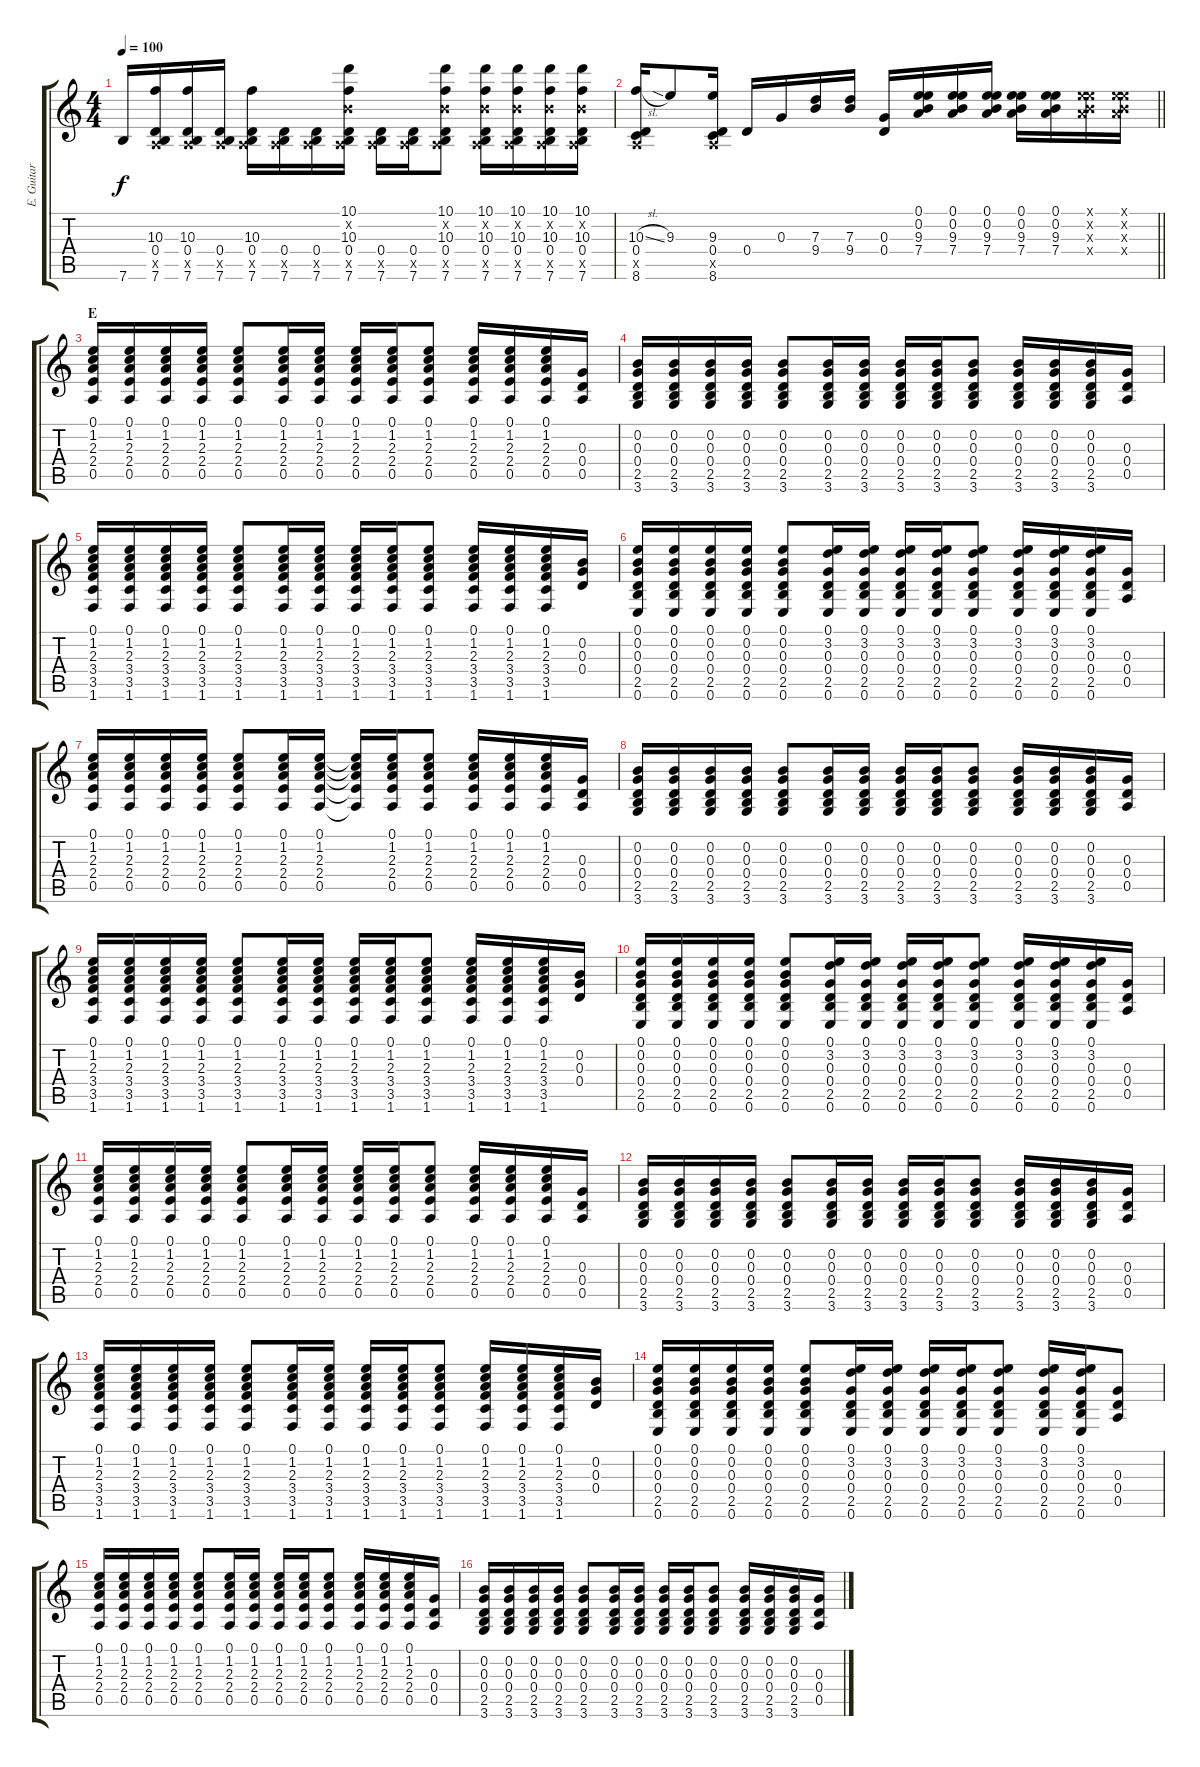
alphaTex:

\track ("E. Guitar II" "E. Guitar ") {instrument electricguitarclean}
\staff {score tabs}
\tuning (E4 B3 G3 D3 A2 E2) {hide}
\ts (4 4)
\tempo 100
\clef g2
\ks c
7.6.16{dy f} (10.3 0.4 0.5{x} 7.6).16 (10.3 0.4 0.5{x} 7.6).16 (0.4 0.5{x} 7.6).16 (10.3 0.4 0.5{x} 7.6).16 (0.4 0.5{x} 7.6).16 (0.4 0.5{x} 7.6).16 (10.1 0.2{x} 10.3 0.4 0.5{x} 7.6).16 (0.4 0.5{x} 7.6).16 (0.4 0.5{x} 7.6).16 (10.1 0.2{x} 10.3 0.4 0.5{x} 7.6).8 (10.1 0.2{x} 10.3 0.4 0.5{x} 7.6).16 (10.1 0.2{x} 10.3 0.4 0.5{x} 7.6).16 (10.1 0.2{x} 10.3 0.4 0.5{x} 7.6).16 (10.1 0.2{x} 10.3 0.4 0.5{x} 7.6).16 |
\barLineRight lightlight
(10.3{sl} 0.4 0.5{x} 8.6).16 9.3.8 (9.3 0.4 0.5{x} 8.6).16 0.4.16 0.3.16 (7.3 9.4).16 (7.3 9.4).16 (0.3 0.4).16 (0.1 0.2 9.3 7.4).16 (0.1 0.2 9.3 7.4).16 (0.1 0.2 9.3 7.4).16 (0.1 0.2 9.3 7.4).16 (0.1 0.2 9.3 7.4).16 (0.1{x} 0.2{x} 9.3{x} 7.4{x}).16 (0.1{x} 0.2{x} 9.3{x} 7.4{x}).16 |
\section ("" "E")
(0.1 1.2 2.3 2.4 0.5).16 (0.1 1.2 2.3 2.4 0.5).16 (0.1 1.2 2.3 2.4 0.5).16 (0.1 1.2 2.3 2.4 0.5).16 (0.1 1.2 2.3 2.4 0.5).8 (0.1 1.2 2.3 2.4 0.5).16 (0.1 1.2 2.3 2.4 0.5).16 (0.1 1.2 2.3 2.4 0.5).16 (0.1 1.2 2.3 2.4 0.5).16 (0.1 1.2 2.3 2.4 0.5).8 (0.1 1.2 2.3 2.4 0.5).16 (0.1 1.2 2.3 2.4 0.5).16 (0.1 1.2 2.3 2.4 0.5).16 (0.3 0.4 0.5).16 |
(0.2 0.3 0.4 2.5 3.6).16 (0.2 0.3 0.4 2.5 3.6).16 (0.2 0.3 0.4 2.5 3.6).16 (0.2 0.3 0.4 2.5 3.6).16 (0.2 0.3 0.4 2.5 3.6).8 (0.2 0.3 0.4 2.5 3.6).16 (0.2 0.3 0.4 2.5 3.6).16 (0.2 0.3 0.4 2.5 3.6).16 (0.2 0.3 0.4 2.5 3.6).16 (0.2 0.3 0.4 2.5 3.6).8 (0.2 0.3 0.4 2.5 3.6).16 (0.2 0.3 0.4 2.5 3.6).16 (0.2 0.3 0.4 2.5 3.6).16 (0.3 0.4 0.5).16 |
(0.1 1.2 2.3 3.4 3.5 1.6).16 (0.1 1.2 2.3 3.4 3.5 1.6).16 (0.1 1.2 2.3 3.4 3.5 1.6).16 (0.1 1.2 2.3 3.4 3.5 1.6).16 (0.1 1.2 2.3 3.4 3.5 1.6).8 (0.1 1.2 2.3 3.4 3.5 1.6).16 (0.1 1.2 2.3 3.4 3.5 1.6).16 (0.1 1.2 2.3 3.4 3.5 1.6).16 (0.1 1.2 2.3 3.4 3.5 1.6).16 (0.1 1.2 2.3 3.4 3.5 1.6).8 (0.1 1.2 2.3 3.4 3.5 1.6).16 (0.1 1.2 2.3 3.4 3.5 1.6).16 (0.1 1.2 2.3 3.4 3.5 1.6).16 (0.2 0.3 0.4).16 |
(0.1 0.2 0.3 0.4 2.5 0.6).16 (0.1 0.2 0.3 0.4 2.5 0.6).16 (0.1 0.2 0.3 0.4 2.5 0.6).16 (0.1 0.2 0.3 0.4 2.5 0.6).16 (0.1 0.2 0.3 0.4 2.5 0.6).8 (0.1 3.2 0.3 0.4 2.5 0.6).16 (0.1 3.2 0.3 0.4 2.5 0.6).16 (0.1 3.2 0.3 0.4 2.5 0.6).16 (0.1 3.2 0.3 0.4 2.5 0.6).16 (0.1 3.2 0.3 0.4 2.5 0.6).8 (0.1 3.2 0.3 0.4 2.5 0.6).16 (0.1 3.2 0.3 0.4 2.5 0.6).16 (0.1 3.2 0.3 0.4 2.5 0.6).16 (0.3 0.4 0.5).16 |
(0.1 1.2 2.3 2.4 0.5).16 (0.1 1.2 2.3 2.4 0.5).16 (0.1 1.2 2.3 2.4 0.5).16 (0.1 1.2 2.3 2.4 0.5).16 (0.1 1.2 2.3 2.4 0.5).8 (0.1 1.2 2.3 2.4 0.5).16 (0.1 1.2 2.3 2.4 0.5).16 (0.1{t} 1.2{t} 2.3{t} 2.4{t} 0.5{t}).16 (0.1 1.2 2.3 2.4 0.5).16 (0.1 1.2 2.3 2.4 0.5).8 (0.1 1.2 2.3 2.4 0.5).16 (0.1 1.2 2.3 2.4 0.5).16 (0.1 1.2 2.3 2.4 0.5).16 (0.3 0.4 0.5).16 |
(0.2 0.3 0.4 2.5 3.6).16 (0.2 0.3 0.4 2.5 3.6).16 (0.2 0.3 0.4 2.5 3.6).16 (0.2 0.3 0.4 2.5 3.6).16 (0.2 0.3 0.4 2.5 3.6).8 (0.2 0.3 0.4 2.5 3.6).16 (0.2 0.3 0.4 2.5 3.6).16 (0.2 0.3 0.4 2.5 3.6).16 (0.2 0.3 0.4 2.5 3.6).16 (0.2 0.3 0.4 2.5 3.6).8 (0.2 0.3 0.4 2.5 3.6).16 (0.2 0.3 0.4 2.5 3.6).16 (0.2 0.3 0.4 2.5 3.6).16 (0.3 0.4 0.5).16 |
(0.1 1.2 2.3 3.4 3.5 1.6).16 (0.1 1.2 2.3 3.4 3.5 1.6).16 (0.1 1.2 2.3 3.4 3.5 1.6).16 (0.1 1.2 2.3 3.4 3.5 1.6).16 (0.1 1.2 2.3 3.4 3.5 1.6).8 (0.1 1.2 2.3 3.4 3.5 1.6).16 (0.1 1.2 2.3 3.4 3.5 1.6).16 (0.1 1.2 2.3 3.4 3.5 1.6).16 (0.1 1.2 2.3 3.4 3.5 1.6).16 (0.1 1.2 2.3 3.4 3.5 1.6).8 (0.1 1.2 2.3 3.4 3.5 1.6).16 (0.1 1.2 2.3 3.4 3.5 1.6).16 (0.1 1.2 2.3 3.4 3.5 1.6).16 (0.2 0.3 0.4).16 |
(0.1 0.2 0.3 0.4 2.5 0.6).16 (0.1 0.2 0.3 0.4 2.5 0.6).16 (0.1 0.2 0.3 0.4 2.5 0.6).16 (0.1 0.2 0.3 0.4 2.5 0.6).16 (0.1 0.2 0.3 0.4 2.5 0.6).8 (0.1 3.2 0.3 0.4 2.5 0.6).16 (0.1 3.2 0.3 0.4 2.5 0.6).16 (0.1 3.2 0.3 0.4 2.5 0.6).16 (0.1 3.2 0.3 0.4 2.5 0.6).16 (0.1 3.2 0.3 0.4 2.5 0.6).8 (0.1 3.2 0.3 0.4 2.5 0.6).16 (0.1 3.2 0.3 0.4 2.5 0.6).16 (0.1 3.2 0.3 0.4 2.5 0.6).16 (0.3 0.4 0.5).16 |
(0.1 1.2 2.3 2.4 0.5).16 (0.1 1.2 2.3 2.4 0.5).16 (0.1 1.2 2.3 2.4 0.5).16 (0.1 1.2 2.3 2.4 0.5).16 (0.1 1.2 2.3 2.4 0.5).8 (0.1 1.2 2.3 2.4 0.5).16 (0.1 1.2 2.3 2.4 0.5).16 (0.1 1.2 2.3 2.4 0.5).16 (0.1 1.2 2.3 2.4 0.5).16 (0.1 1.2 2.3 2.4 0.5).8 (0.1 1.2 2.3 2.4 0.5).16 (0.1 1.2 2.3 2.4 0.5).16 (0.1 1.2 2.3 2.4 0.5).16 (0.3 0.4 0.5).16 |
(0.2 0.3 0.4 2.5 3.6).16 (0.2 0.3 0.4 2.5 3.6).16 (0.2 0.3 0.4 2.5 3.6).16 (0.2 0.3 0.4 2.5 3.6).16 (0.2 0.3 0.4 2.5 3.6).8 (0.2 0.3 0.4 2.5 3.6).16 (0.2 0.3 0.4 2.5 3.6).16 (0.2 0.3 0.4 2.5 3.6).16 (0.2 0.3 0.4 2.5 3.6).16 (0.2 0.3 0.4 2.5 3.6).8 (0.2 0.3 0.4 2.5 3.6).16 (0.2 0.3 0.4 2.5 3.6).16 (0.2 0.3 0.4 2.5 3.6).16 (0.3 0.4 0.5).16 |
(0.1 1.2 2.3 3.4 3.5 1.6).16 (0.1 1.2 2.3 3.4 3.5 1.6).16 (0.1 1.2 2.3 3.4 3.5 1.6).16 (0.1 1.2 2.3 3.4 3.5 1.6).16 (0.1 1.2 2.3 3.4 3.5 1.6).8 (0.1 1.2 2.3 3.4 3.5 1.6).16 (0.1 1.2 2.3 3.4 3.5 1.6).16 (0.1 1.2 2.3 3.4 3.5 1.6).16 (0.1 1.2 2.3 3.4 3.5 1.6).16 (0.1 1.2 2.3 3.4 3.5 1.6).8 (0.1 1.2 2.3 3.4 3.5 1.6).16 (0.1 1.2 2.3 3.4 3.5 1.6).16 (0.1 1.2 2.3 3.4 3.5 1.6).16 (0.2 0.3 0.4).16 |
(0.1 0.2 0.3 0.4 2.5 0.6).16 (0.1 0.2 0.3 0.4 2.5 0.6).16 (0.1 0.2 0.3 0.4 2.5 0.6).16 (0.1 0.2 0.3 0.4 2.5 0.6).16 (0.1 0.2 0.3 0.4 2.5 0.6).8 (0.1 3.2 0.3 0.4 2.5 0.6).16 (0.1 3.2 0.3 0.4 2.5 0.6).16 (0.1 3.2 0.3 0.4 2.5 0.6).16 (0.1 3.2 0.3 0.4 2.5 0.6).16 (0.1 3.2 0.3 0.4 2.5 0.6).8 (0.1 3.2 0.3 0.4 2.5 0.6).16 (0.1 3.2 0.3 0.4 2.5 0.6).16 (0.3 0.4 0.5).8 |
(0.1 1.2 2.3 2.4 0.5).16 (0.1 1.2 2.3 2.4 0.5).16 (0.1 1.2 2.3 2.4 0.5).16 (0.1 1.2 2.3 2.4 0.5).16 (0.1 1.2 2.3 2.4 0.5).8 (0.1 1.2 2.3 2.4 0.5).16 (0.1 1.2 2.3 2.4 0.5).16 (0.1 1.2 2.3 2.4 0.5).16 (0.1 1.2 2.3 2.4 0.5).16 (0.1 1.2 2.3 2.4 0.5).8 (0.1 1.2 2.3 2.4 0.5).16 (0.1 1.2 2.3 2.4 0.5).16 (0.1 1.2 2.3 2.4 0.5).16 (0.3 0.4 0.5).16 |
(0.2 0.3 0.4 2.5 3.6).16 (0.2 0.3 0.4 2.5 3.6).16 (0.2 0.3 0.4 2.5 3.6).16 (0.2 0.3 0.4 2.5 3.6).16 (0.2 0.3 0.4 2.5 3.6).8 (0.2 0.3 0.4 2.5 3.6).16 (0.2 0.3 0.4 2.5 3.6).16 (0.2 0.3 0.4 2.5 3.6).16 (0.2 0.3 0.4 2.5 3.6).16 (0.2 0.3 0.4 2.5 3.6).8 (0.2 0.3 0.4 2.5 3.6).16 (0.2 0.3 0.4 2.5 3.6).16 (0.2 0.3 0.4 2.5 3.6).16 (0.3 0.4 0.5).16
